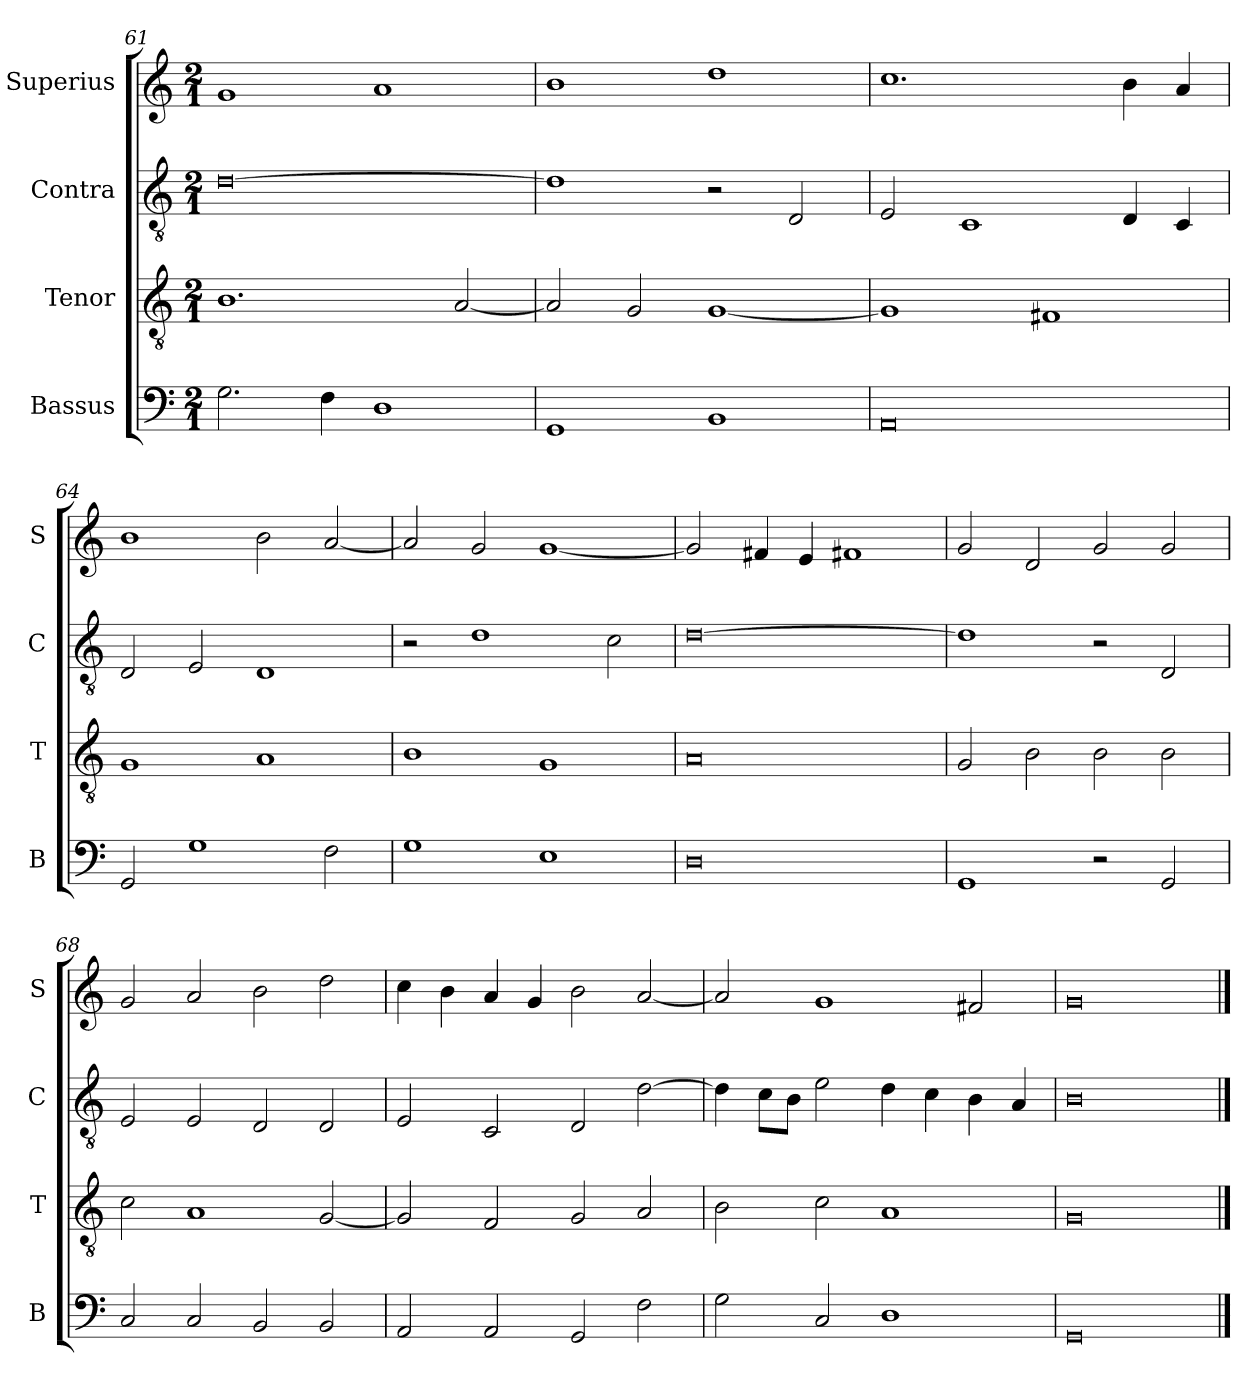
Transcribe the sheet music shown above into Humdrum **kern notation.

**kern	**kern	**kern	**kern
*part4	*part3	*part2	*part1
*staff4	*staff3	*staff2	*staff1
*I"Bassus	*I"Tenor	*I"Contra	*I"Superius
*I'B	*I'T	*I'C	*I'S
*clefF4	*clefGv2	*clefGv2	*clefG2
*k[]	*k[]	*k[]	*k[]
*M2/1	*M2/1	*M2/1	*M2/1
=61	=61	=61	=61
2.G\	1.B	[0d	1g
4F\	.	.	.
1D	.	.	1a
.	[2A/	.	.
=62	=62	=62	=62
1GG	2A/]	1d]	1b
.	2G/	.	.
1BB	[1G	2r	1dd
.	.	2D/	.
=63	=63	=63	=63
0AA	1G]	2E/	1.cc
.	.	1C	.
.	1F#X	.	.
.	.	4D/	4b\
.	.	4C/	4a/
=64	=64	=64	=64
2GG/	1G	2D/	1b
1G	.	2E/	.
.	1A	1D	2b\
2F\	.	.	[2a/
=65	=65	=65	=65
1G	1B	2r	2a/]
.	.	1d	2g/
1E	1G	.	[1g
.	.	2c\	.
=66	=66	=66	=66
0D	0A	[0d	2g/]
.	.	.	4f#X/
.	.	.	4e/
.	.	.	1f#X
=67	=67	=67	=67
1GG	2G/	1d]	2g/
.	2B\	.	2d/
2r	2B\	2r	2g/
2GG/	2B\	2D/	2g/
=68	=68	=68	=68
2C/	2c\	2E/	2g/
2C/	1A	2E/	2a/
2BB/	.	2D/	2b\
2BB/	[2G/	2D/	2dd\
=69	=69	=69	=69
2AA/	2G/]	2E/	4cc\
.	.	.	4b\
2AA/	2F/	2C/	4a/
.	.	.	4g/
2GG/	2G/	2D/	2b\
2F\	2A/	[2d\	[2a/
=70	=70	=70	=70
2G\	2B\	4d\]	2a/]
.	.	8c\L	.
.	.	8B\J	.
2C/	2c\	2e\	1g
1D	1A	4d\	.
.	.	4c\	.
.	.	4B\	2f#X/
.	.	4A/	.
=71	=71	=71	=71
0GG	0G	0B	0g
==	==	==	==
*-	*-	*-	*-
